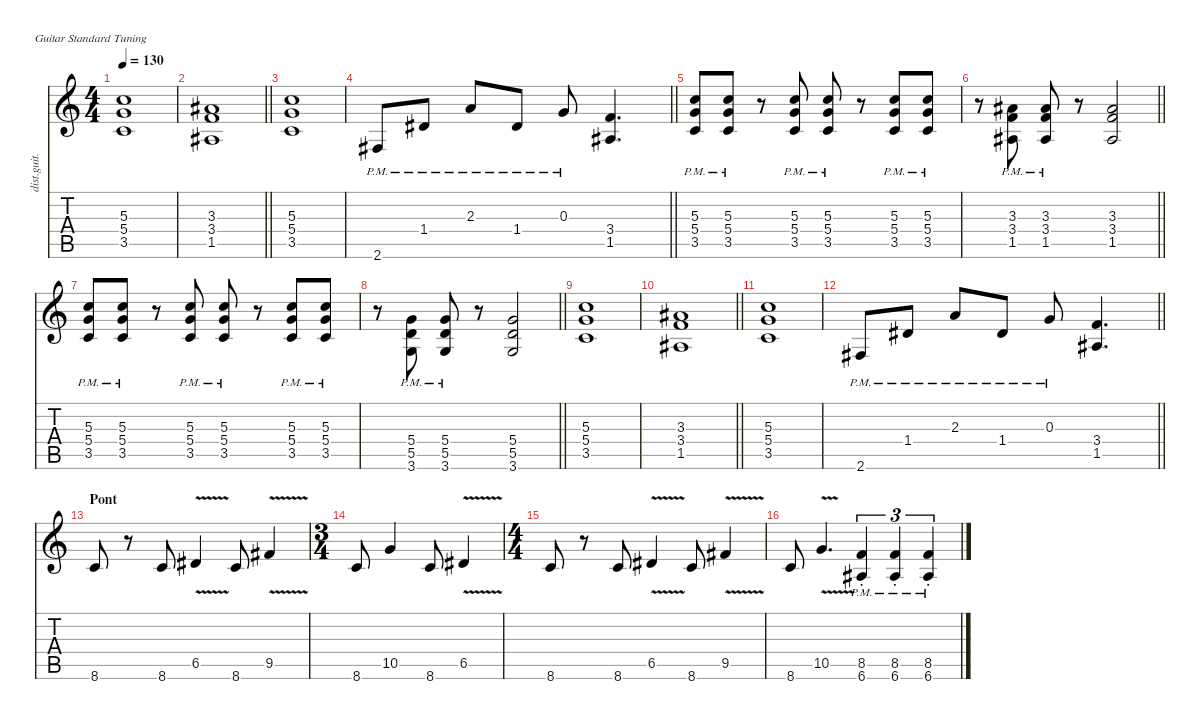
\defaultSystemsLayout 4
\hideDynamics
\bracketExtendMode nobrackets
\track ("Hichem" "dist.guit.") {instrument distortionguitar}
\staff {score tabs}
\tuning (E4 B3 G3 D3 A2 E2)
\ts (4 4)
\tempo 130
\clef g2
\ks c
(5.3 5.4 3.5).1{dy f beam Up} |
\barLineRight lightlight
(3.3{acc #} 3.4 1.5{acc #}).1{beam Up} |
(5.3 5.4 3.5).1{beam Up} |
\barLineRight lightlight
2.6{pm acc #}.8{beam Up} 1.4{pm acc #}.8{beam Up} 2.3{pm}.8{beam Up} 1.4{pm acc #}.8{beam Up} 0.3{pm}.8{beam Up} (3.4 1.5{acc #}).4{d beam Up} |
(5.3{pm} 5.4{pm} 3.5{pm}).8{beam Up} (5.3{pm} 5.4{pm} 3.5{pm}).8{beam Up} r.8{beam Up} (5.3{pm} 5.4{pm} 3.5{pm}).8{beam Up} (5.3{pm} 5.4{pm} 3.5{pm}).8{beam Up} r.8{beam Up} (5.3{pm} 5.4{pm} 3.5{pm}).8{beam Up} (5.3{pm} 5.4{pm} 3.5{pm}).8{beam Up} |
\barLineRight lightlight
r.8{beam Down} (3.3{acc #} 3.4{pm} 1.5{pm acc #}).8{beam Up} (3.3{acc #} 3.4{pm} 1.5{pm acc #}).8{beam Up} r.8{beam Up} (3.3{acc #} 3.4 1.5{acc #}).2{beam Up} |
(5.3{pm} 5.4{pm} 3.5{pm}).8{beam Up} (5.3{pm} 5.4{pm} 3.5{pm}).8{beam Up} r.8{beam Up} (5.3{pm} 5.4{pm} 3.5{pm}).8{beam Up} (5.3{pm} 5.4{pm} 3.5{pm}).8{beam Up} r.8{beam Up} (5.3{pm} 5.4{pm} 3.5{pm}).8{beam Up} (5.3{pm} 5.4{pm} 3.5{pm}).8{beam Up} |
\barLineRight lightlight
r.8{beam Down} (5.4{pm} 5.5{pm} 3.6).8{beam Up} (5.4{pm} 5.5{pm} 3.6).8{beam Up} r.8{beam Up} (5.4 5.5 3.6).2{beam Up} |
(5.3 5.4 3.5).1{beam Up} |
\barLineRight lightlight
(3.3{acc #} 3.4 1.5{acc #}).1{beam Up} |
(3.5 5.4 5.3).1{beam Up} |
\barLineRight lightlight
2.6{pm acc #}.8{beam Up} 1.4{pm acc #}.8{beam Up} 2.3{pm}.8{beam Up} 1.4{pm acc #}.8{beam Up} 0.3{pm}.8{beam Up} (3.4 1.5{acc #}).4{d beam Up} |
\section ("" "Pont")
8.6.8{beam Up} r.8{beam Up} 8.6.8{beam Up} 6.5{v acc #}.4{beam Up} 8.6.8{beam Up} 9.5{v acc #}.4{beam Up} |
\ts (3 4)
\beaming (8 2 2 2)
8.6.8{beam Up} 10.5.4{beam Up} 8.6.8{beam Up} 6.5{v acc #}.4{beam Up} |
\ts (4 4)
\beaming (8 2 2 2 2)
8.6.8{beam Up} r.8{beam Up} 8.6.8{beam Up} 6.5{v acc #}.4{beam Up} 8.6.8{beam Up} 9.5{v acc #}.4{beam Up} |
8.6.8{beam Up} 10.5{v}.4{d beam Up} (8.5{pm st} 6.6{pm acc #}).4{tu (3 2) beam Up} (8.5{pm st} 6.6{pm acc #}).4{tu (3 2) beam Up} (8.5{pm st} 6.6{pm acc #}).4{tu (3 2) beam Up}
